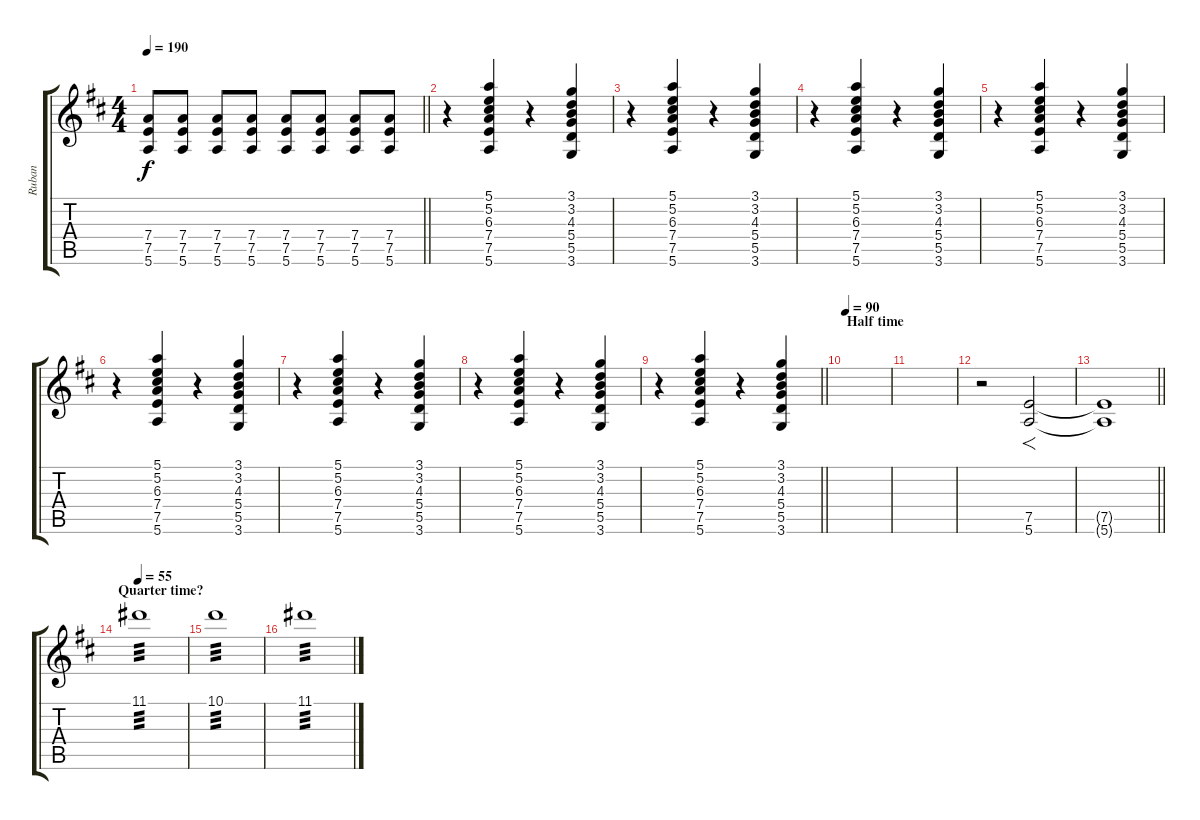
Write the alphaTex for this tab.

\track ("Ruban" "Ruban") {instrument overdrivenguitar}
\staff {score tabs}
\tuning (E4 B3 G3 D3 A2 E2) {hide}
\ts (4 4)
\tempo 190
\clef g2
\barLineRight lightlight
\ks d
(7.4 7.5 5.6).8{dy f} (7.4 7.5 5.6).8 (7.4 7.5 5.6).8 (7.4 7.5 5.6).8 (7.4 7.5 5.6).8 (7.4 7.5 5.6).8 (7.4 7.5 5.6).8 (7.4 7.5 5.6).8 |
r.4 (5.1 5.2 6.3 7.4 7.5 5.6).4 r.4 (3.1 3.2 4.3 5.4 5.5 3.6).4 |
r.4 (5.1 5.2 6.3 7.4 7.5 5.6).4 r.4 (3.1 3.2 4.3 5.4 5.5 3.6).4 |
r.4 (5.1 5.2 6.3 7.4 7.5 5.6).4 r.4 (3.1 3.2 4.3 5.4 5.5 3.6).4 |
r.4 (5.1 5.2 6.3 7.4 7.5 5.6).4 r.4 (3.1 3.2 4.3 5.4 5.5 3.6).4 |
r.4 (5.1 5.2 6.3 7.4 7.5 5.6).4 r.4 (3.1 3.2 4.3 5.4 5.5 3.6).4 |
r.4 (5.1 5.2 6.3 7.4 7.5 5.6).4 r.4 (3.1 3.2 4.3 5.4 5.5 3.6).4 |
r.4 (5.1 5.2 6.3 7.4 7.5 5.6).4 r.4 (3.1 3.2 4.3 5.4 5.5 3.6).4 |
\barLineRight lightlight
r.4 (5.1 5.2 6.3 7.4 7.5 5.6).4 r.4 (3.1 3.2 4.3 5.4 5.5 3.6).4 |
\section ("" "Half time")
\tempo 90
|
|
r.2 (7.5 5.6).2{f} |
\barLineRight lightlight
(7.5{t} 5.6{t}).1 |
\section ("" "Quarter time?")
\tempo 55
11.1.1{tp 3} |
10.1.1{tp 3} |
11.1.1{tp 3}
